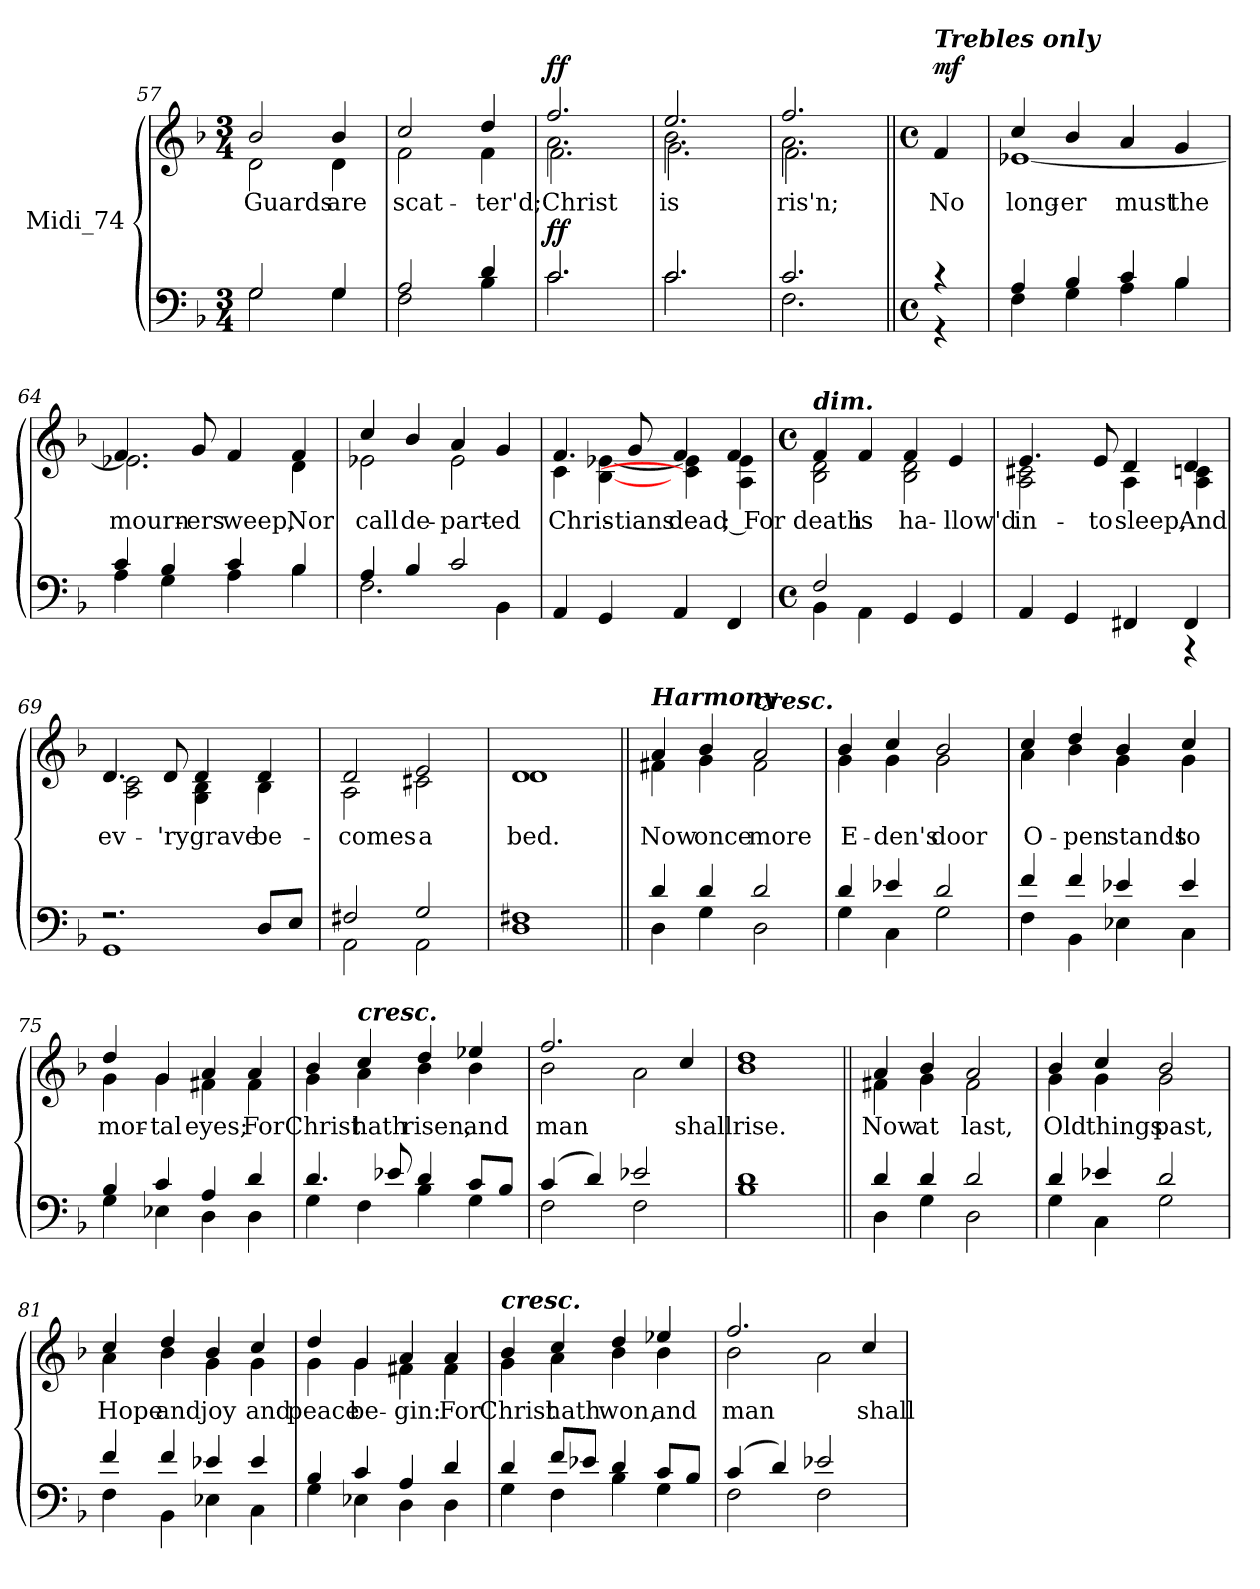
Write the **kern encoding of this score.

**kern	**dynam	**kern	**text	**dynam
*part2	*part2	*part1	*part1	*part1
*staff2	*staff2	*staff1	*staff1	*staff1
*I"Midi_74	*	*I"Midi_74	*	*
*clefF4	*	*clefG2	*	*
*k[b-]	*	*k[b-]	*	*
*F:	*	*F:	*	*
*M3/4	*	*M3/4	*	*
=57	=57	=57	=57	=57
*^	*	*	*	*
!	!	!	!	!LO:LY:b	!
*	*	*	*^	*	*
2G/	2G\	.	2b-/	2d\	Guards	.
!	!	!	!	!	!LO:LY:b	!
4G/	4G\	.	4b-/	4d\	are	.
=58	=58	=58	=58	=58	=58	=58
!	!	!	!	!	!LO:LY:b	!
2A/	2F\	.	2cc/	2f\	scat-	.
!	!	!	!	!	!LO:LY:b	!
4d/	4B-\	.	4dd/	4f\	-ter'd;	.
!!LO:LB:g=z
=59	=59	=59	=59	=59	=59	=59
!	!	!LO:DY:a	!	!	!LO:LY:b	!LO:DY:a
*	*	*	*	*^	*	*
2.c/	2.c\	ff	2.ff/	2.a\	2.f\	Christ	ff
=60	=60	=60	=60	=60	=60	=60	=60
!	!	!	!	!	!	!LO:LY:b	!
2.c/	2.c\	.	2.ee/	2.b-\	2.g\	is	.
=61	=61	=61	=61	=61	=61	=61	=61
!	!	!	!	!	!	!LO:LY:b	!
2.c/	2.F\	.	2.ff/	2.a\	2.f\	ris'n;	.
=62||	=62||	=62||	=62||	=62||	=62||	=62||	=62||
*M4/4	*	*	*M4/4	*	*	*	*
*met(c)	*	*	*met(c)	*	*	*	*
!	!	!	!LO:TX:a:Bi:t=Trebles only	!	!	!	!
!	!	!	!	!	!	!LO:LY:b	!LO:DY:b
4r	4r	.	4f/	4ryy	4ryy	No	mf
=63	=63	=63	=63	=63	=63	=63	=63
!	!	!	!	!	!	!LO:LY:b	!
4A/	4F\	.	4cc/	[1e-X\	1ryy	long-	.
!	!	!	!	!	!	!LO:LY:b	!
4B-/	4G\	.	4b-/	.	.	-er	.
!	!	!	!	!	!	!LO:LY:b	!
4c/	4A\	.	4a/	.	.	must	.
!	!	!	!	!	!	!LO:LY:b	!
4B-/	4B-\	.	4g/	.	.	the	.
=64	=64	=64	=64	=64	=64	=64	=64
!	!	!	!	!	!	!LO:LY:b	!
4c/	4A\	.	4.f/	2.e-X\]	1ryy	mourn-	.
4B-/	4G\	.	.	.	.	.	.
!	!	!	!	!	!	!LO:LY:b	!
.	.	.	8g/	.	.	-ers	.
!	!	!	!	!	!	!LO:LY:b	!
4c/	4A\	.	4f/	.	.	weep,	.
!	!	!	!	!	!	!LO:LY:b	!
4B-/	4B-\	.	4f/	4d\	.	Nor	.
=65	=65	=65	=65	=65	=65	=65	=65
!	!	!	!	!	!	!LO:LY:b	!
4A/	2.F\	.	4cc/	2e-X\	1ryy	call	.
!	!	!	!	!	!	!LO:LY:b	!
4B-/	.	.	4b-/	.	.	de-	.
!	!	!	!	!	!	!LO:LY:b	!
2c/	.	.	4a/	2e-\	.	-part-	.
!	!	!	!	!	!	!LO:LY:b	!
.	4BB-\	.	4g/	.	.	-ed	.
=66	=66	=66	=66	=66	=66	=66	=66
!	!	!	!	!	!	!LO:LY:b	!
4AA/	4ryy	.	4.f/	4c\	1ryy	Chris-	.
4GG/	4ryy	.	.	[4B-\ [4e-X\	.	.	.
!	!	!	!	!	!	!LO:LY:b	!
.	.	.	8g/	.	.	-tians	.
!	!	!	!	!	!	!LO:LY:b	!
4AA/	4ryy	.	4f/	4c\] 4e-\]	.	dead	.
!	!	!	!	!	!	!LO:LY:b	!
4FF/	4ryy	.	4f/	4A\ 4e-\	.	; For	.
*	*	*	*v	*v	*v	*	*
!!LO:LB:g=z
=67	=67	=67	=67	=67	=67
*M4/4	*	*	*M4/4	*	*
*met(c)	*	*	*met(c)	*	*
*	*	*	*^	*	*
!	!	!	!LO:TX:a:Bi:t=dim.	!	!	!
!	!	!	!	!	!LO:LY:b	!
2F/	4BB-\	.	4f/	2B-\ 2d\	death	.
!	!	!	!	!	!LO:LY:b	!
.	4AA\	.	4f/	.	is	.
!	!	!	!	!	!LO:LY:b	!
4GG/	4ryy	.	4f/	2B-\ 2d\	ha-	.
!	!	!	!	!	!LO:LY:b	!
4GG/	4ryy	.	4e/	.	-llow'd	.
=68	=68	=68	=68	=68	=68	=68
!	!	!	!	!	!LO:LY:b	!
4AA/	4ryy	.	4.e/	2A\ 2c#X\	in-	.
4GG/	4ryy	.	.	.	.	.
!	!	!	!	!	!LO:LY:b	!
.	.	.	8e/	.	-to	.
!	!	!	!	!	!LO:LY:b	!
4FF#X/	4ryy	.	4d/	4A\	sleep,	.
!	!	!	!	!	!LO:LY:b	!
4FF#/	4r	.	4d/	4A\ 4cn\	And	.
=69	=69	=69	=69	=69	=69	=69
!	!	!	!	!	!LO:LY:b	!
2.r	1GG\	.	4.d/	2A\ 2c\	ev-	.
!	!	!	!	!	!LO:LY:b	!
.	.	.	8d/	.	-'ry	.
!	!	!	!	!	!LO:LY:b	!
.	.	.	4d/	4G\ 4B-\	grave	.
!	!	!	!	!	!LO:LY:b	!
8D/L	.	.	4d/	4B-\	be-	.
8E/J	.	.	.	.	.	.
=70	=70	=70	=70	=70	=70	=70
!	!	!	!	!	!LO:LY:b	!
2F#X/	2AA\	.	2d/	2A\	-comes	.
!	!	!	!	!	!LO:LY:b	!
2G/	2AA\	.	2e/	2c#X\	a	.
=71	=71	=71	=71	=71	=71	=71
!	!	!	!	!	!LO:LY:b	!
1F#X/	1D\	.	1d/	1d\	bed.	.
=72||	=72||	=72||	=72||	=72||	=72||	=72||
!	!	!	!LO:TX:a:Bi:t=Harmony	!	!	!
!	!	!	!	!	!LO:LY:b	!
4d/	4D\	.	4a/	4f#X\	Now	.
!	!	!	!	!	!LO:LY:b	!
4d/	4G\	.	4b-/	4g\	once	.
!	!	!	!LO:TX:a:Bi:t=cresc.	!	!	!
!	!	!	!	!	!LO:LY:b	!
2d/	2D\	.	2a/	2f#\	more	.
=73	=73	=73	=73	=73	=73	=73
!	!	!	!	!	!LO:LY:b	!
4d/	4G\	.	4b-/	4g\	E-	.
!	!	!	!	!	!LO:LY:b	!
4e-X/	4C\	.	4cc/	4g\	-den's	.
!	!	!	!	!	!LO:LY:b	!
2d/	2G\	.	2b-/	2g\	door	.
!!LO:LB:g=z
=74	=74	=74	=74	=74	=74	=74
!	!	!	!	!	!LO:LY:b	!
*	*	*	*	*^	*	*
4f/	4F\	.	4cc/	4a\	1ryy	O-	.
!	!	!	!	!	!	!LO:LY:b	!
4f/	4BB-\	.	4dd/	4b-\	.	-pen	.
!	!	!	!	!	!	!LO:LY:b	!
4e-X/	4E-X\	.	4b-/	4g\	.	stands	.
!	!	!	!	!	!	!LO:LY:b	!
4e-/	4C\	.	4cc/	4g\	.	to	.
=75	=75	=75	=75	=75	=75	=75	=75
!	!	!	!	!	!	!LO:LY:b	!
4B-/	4G\	.	4dd/	4g\	1ryy	mor-	.
!	!	!	!	!	!	!LO:LY:b	!
4c/	4E-X\	.	4g/	4g\	.	-tal	.
!	!	!	!	!	!	!LO:LY:b	!
4A/	4D\	.	4a/	4f#X\	.	eyes;	.
!	!	!	!	!	!	!LO:LY:b	!
4d/	4D\	.	4a/	4f#\	.	For	.
=76	=76	=76	=76	=76	=76	=76	=76
!	!	!	!	!	!	!LO:LY:b	!
4.d/	4G\	.	4b-/	4g\	1ryy	Christ	.
!	!	!	!LO:TX:a:Bi:t=cresc.	!	!	!	!
!	!	!	!	!	!	!LO:LY:b	!
.	4F\	.	4cc/	4a\	.	hath	.
8e-X/	.	.	.	.	.	.	.
!	!	!	!	!	!	!LO:LY:b	!
4d/	4B-\	.	4dd/	4b-\	.	risen,	.
!	!	!	!	!	!	!LO:LY:b	!
8c/L	4G\	.	4ee-X/	4b-\	.	and	.
8B-/J	.	.	.	.	.	.	.
=77	=77	=77	=77	=77	=77	=77	=77
!	!	!	!	!	!	!LO:LY:b	!
(>4c/	2F\	.	2.ff/	2b-\	1ryy	man	.
4d/)	.	.	.	.	.	.	.
2e-X/	2F\	.	.	2a\	.	.	.
!	!	!	!	!	!	!LO:LY:b	!
.	.	.	4cc/	.	.	shall	.
=78	=78	=78	=78	=78	=78	=78	=78
!	!	!	!	!	!	!LO:LY:b	!
1d/	1B-\	.	1dd/	1b-\	1ryy	rise.	.
=79||	=79||	=79||	=79||	=79||	=79||	=79||	=79||
!	!	!	!	!	!	!LO:LY:b	!
4d/	4D\	.	4a/	4f#X\	1ryy	Now	.
!	!	!	!	!	!	!LO:LY:b	!
4d/	4G\	.	4b-/	4g\	.	at	.
!	!	!	!	!	!	!LO:LY:b	!
2d/	2D\	.	2a/	2f#\	.	last,	.
*	*	*	*	*v	*v	*	*
!!LO:LB:g=z
=80	=80	=80	=80	=80	=80	=80
!	!	!	!	!	!LO:LY:b	!
4d/	4G\	.	4b-/	4g\	Old	.
!	!	!	!	!	!LO:LY:b	!
4e-X/	4C\	.	4cc/	4g\	things	.
!	!	!	!	!	!LO:LY:b	!
2d/	2G\	.	2b-/	2g\	past,	.
=81	=81	=81	=81	=81	=81	=81
!	!	!	!	!	!LO:LY:b	!
4f/	4F\	.	4cc/	4a\	Hope	.
!	!	!	!	!	!LO:LY:b	!
4f/	4BB-\	.	4dd/	4b-\	and	.
!	!	!	!	!	!LO:LY:b	!
4e-X/	4E-X\	.	4b-/	4g\	joy	.
!	!	!	!	!	!LO:LY:b	!
4e-/	4C\	.	4cc/	4g\	and	.
=82	=82	=82	=82	=82	=82	=82
!	!	!	!	!	!LO:LY:b	!
4B-/	4G\	.	4dd/	4g\	peace	.
!	!	!	!	!	!LO:LY:b	!
4c/	4E-X\	.	4g/	4g\	be-	.
!	!	!	!	!	!LO:LY:b	!
4A/	4D\	.	4a/	4f#X\	-gin:	.
!	!	!	!	!	!LO:LY:b	!
4d/	4D\	.	4a/	4f#\	For	.
=83	=83	=83	=83	=83	=83	=83
!	!	!	!LO:TX:a:Bi:t=cresc.	!	!	!
!	!	!	!	!	!LO:LY:b	!
4d/	4G\	.	4b-/	4g\	Christ	.
!	!	!	!	!	!LO:LY:b	!
8f/L	4F\	.	4cc/	4a\	hath	.
8e-X/J	.	.	.	.	.	.
!	!	!	!	!	!LO:LY:b	!
4d/	4B-\	.	4dd/	4b-\	won,	.
!	!	!	!	!	!LO:LY:b	!
8c/L	4G\	.	4ee-X/	4b-\	and	.
8B-/J	.	.	.	.	.	.
=84	=84	=84	=84	=84	=84	=84
!	!	!	!	!	!LO:LY:b	!
(>4c/	2F\	.	2.ff/	2b-\	man	.
4d/)	.	.	.	.	.	.
2e-X/	2F\	.	.	2a\	.	.
!	!	!	!	!	!LO:LY:b	!
.	.	.	4cc/	.	shall	.
*v	*v	*	*	*	*	*
*	*	*v	*v	*	*
=	=	=	=	=
*-	*-	*-	*-	*-
